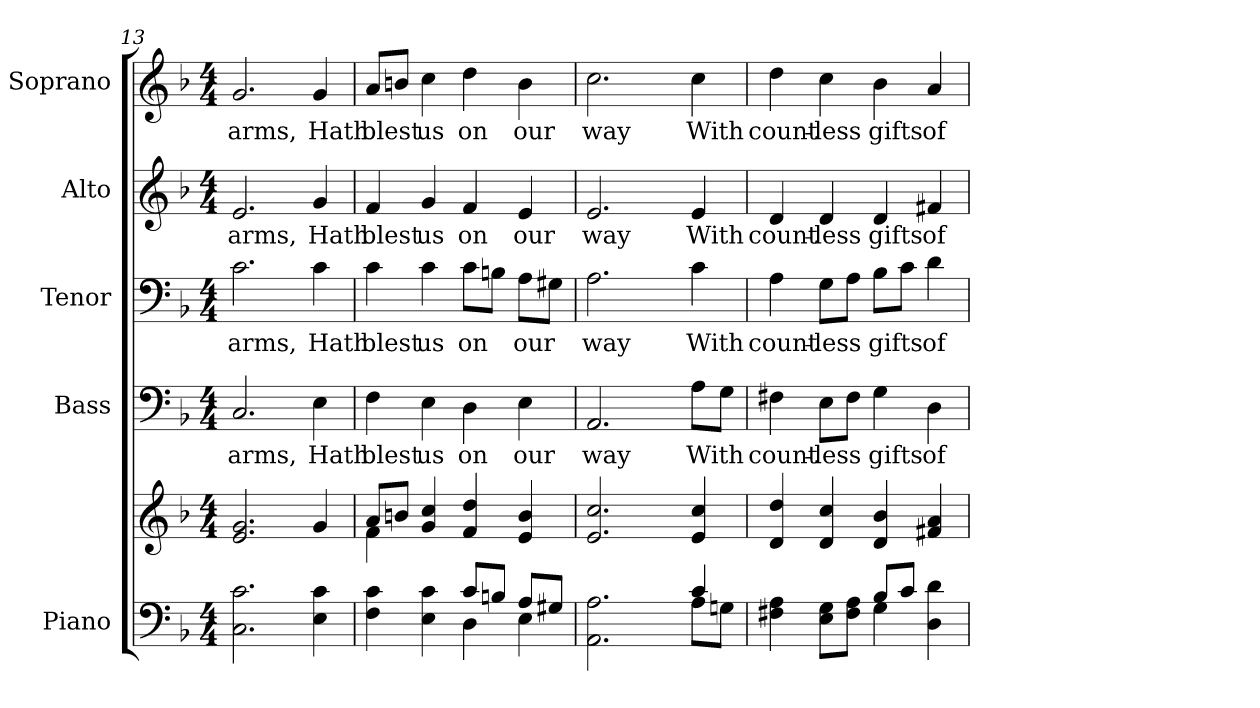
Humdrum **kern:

**kern	**kern	**kern	**text	**kern	**text	**kern	**text	**kern	**text
*part5	*part5	*part4	*part4	*part3	*part3	*part2	*part2	*part1	*part1
*staff6	*staff5	*staff4	*staff4	*staff3	*staff3	*staff2	*staff2	*staff1	*staff1
*I"Piano	*	*I"Bass	*	*I"Tenor	*	*I"Alto	*	*I"Soprano	*
*I'Pno.	*	*I'B.	*	*I'T.	*	*I'A.	*	*I'S.	*
*clefF4	*clefG2	*clefF4	*	*clefF4	*	*clefG2	*	*clefG2	*
*k[b-]	*k[b-]	*k[b-]	*	*k[b-]	*	*k[b-]	*	*k[b-]	*
*F:	*F:	*F:	*	*F:	*	*F:	*	*F:	*
*M4/4	*M4/4	*M4/4	*	*M4/4	*	*M4/4	*	*M4/4	*
=13	=13	=13	=13	=13	=13	=13	=13	=13	=13
!	!	!	!LO:LY:b:color=#000000	!	!	!	!	!	!
!	!	!	!	!	!LO:LY:b:color=#000000	!	!	!	!
!	!	!	!	!	!	!	!LO:LY:b:color=#000000	!	!
!	!	!	!	!	!	!	!	!	!LO:LY:b:color=#000000
2.Ci\ 2.ci	2.ei/ 2.gi	2.Ci/	arms,	2.ci\	arms,	2.ei/	arms,	2.gi/	arms,
!	!	!	!LO:LY:b:color=#000000	!	!	!	!	!	!
!	!	!	!	!	!LO:LY:b:color=#000000	!	!	!	!
!	!	!	!	!	!	!	!LO:LY:b:color=#000000	!	!
!	!	!	!	!	!	!	!	!	!LO:LY:b:color=#000000
4Ei\ 4ci	4gi/	4Ei\	Hath	4ci\	Hath	4gi/	Hath	4gi/	Hath
!!LO:PB:g=z
=14	=14	=14	=14	=14	=14	=14	=14	=14	=14
*^	*^	*	*	*	*	*	*	*	*
!	!	!	!	!	!LO:LY:b:color=#000000	!	!	!	!	!	!
!	!	!	!	!	!	!	!LO:LY:b:color=#000000	!	!	!	!
!	!	!	!	!	!	!	!	!	!LO:LY:b:color=#000000	!	!
!	!	!	!	!	!	!	!	!	!	!	!LO:LY:b:color=#000000
4Fi\ 4ci	2ryy	8ai/L	4fi\	4Fi\	blest	4ci\	blest	4fi/	blest	8ai/L	blest
.	.	8bni/J	.	.	.	.	.	.	.	8bni/J	.
!	!	!	!	!	!LO:LY:b:color=#000000	!	!	!	!	!	!
!	!	!	!	!	!	!	!LO:LY:b:color=#000000	!	!	!	!
!	!	!	!	!	!	!	!	!	!LO:LY:b:color=#000000	!	!
!	!	!	!	!	!	!	!	!	!	!	!LO:LY:b:color=#000000
4Ei\ 4ci	.	4gi/ 4cci	4ryy	4Ei\	us	4ci\	us	4gi/	us	4cci\	us
!	!	!	!	!	!LO:LY:b:color=#000000	!	!	!	!	!	!
!	!	!	!	!	!	!	!LO:LY:b:color=#000000	!	!	!	!
!	!	!	!	!	!	!	!	!	!LO:LY:b:color=#000000	!	!
!	!	!	!	!	!	!	!	!	!	!	!LO:LY:b:color=#000000
8ci/L	4Di\	4fi/ 4ddi	2ryy	4Di\	on	8ci\L	on	4fi/	on	4ddi\	on
8Bni/J	.	.	.	.	.	8Bni\J	.	.	.	.	.
!	!	!	!	!	!LO:LY:b:color=#000000	!	!	!	!	!	!
!	!	!	!	!	!	!	!LO:LY:b:color=#000000	!	!	!	!
!	!	!	!	!	!	!	!	!	!LO:LY:b:color=#000000	!	!
!	!	!	!	!	!	!	!	!	!	!	!LO:LY:b:color=#000000
8Ai/L	4Ei\	4ei/ 4bi	.	4Ei\	our	8Ai\L	our	4ei/	our	4bi\	our
8G#Xi/J	.	.	.	.	.	8G#Xi\J	.	.	.	.	.
*	*	*v	*v	*	*	*	*	*	*	*	*
=15	=15	=15	=15	=15	=15	=15	=15	=15	=15	=15
!	!	!	!	!LO:LY:b:color=#000000	!	!	!	!	!	!
!	!	!	!	!	!	!LO:LY:b:color=#000000	!	!	!	!
!	!	!	!	!	!	!	!	!LO:LY:b:color=#000000	!	!
!	!	!	!	!	!	!	!	!	!	!LO:LY:b:color=#000000
2.AAi\ 2.Ai	2ryy	2.ei/ 2.cci	2.AAi/	way	2.Ai\	way	2.ei/	way	2.cci\	way
.	4ryy	.	.	.	.	.	.	.	.	.
!	!	!	!	!LO:LY:b:color=#000000	!	!	!	!	!	!
!	!	!	!	!	!	!LO:LY:b:color=#000000	!	!	!	!
!	!	!	!	!	!	!	!	!LO:LY:b:color=#000000	!	!
!	!	!	!	!	!	!	!	!	!	!LO:LY:b:color=#000000
4ci/	8Ai\L	4ei/ 4cci	8Ai\L	With	4ci\	With	4ei/	With	4cci\	With
.	8Gni\J	.	8Gi\J	.	.	.	.	.	.	.
!!LO:PB:g=z
=16	=16	=16	=16	=16	=16	=16	=16	=16	=16	=16
!	!	!	!	!LO:LY:b:color=#000000	!	!	!	!	!	!
!	!	!	!	!	!	!LO:LY:b:color=#000000	!	!	!	!
!	!	!	!	!	!	!	!	!LO:LY:b:color=#000000	!	!
!	!	!	!	!	!	!	!	!	!	!LO:LY:b:color=#000000
4F#Xi\ 4Ai	2ryy	4di/ 4ddi	4F#Xi\	count-	4Ai\	count-	4di/	count-	4ddi\	count-
!	!	!	!	!LO:LY:b:color=#000000	!	!	!	!	!	!
!	!	!	!	!	!	!LO:LY:b:color=#000000	!	!	!	!
!	!	!	!	!	!	!	!	!LO:LY:b:color=#000000	!	!
!	!	!	!	!	!	!	!	!	!	!LO:LY:b:color=#000000
8Ei\ 8GiL	.	4di/ 4cci	8Ei\L	-less	8Gi\L	-less	4di/	-less	4cci\	-less
8F#i\ 8AiJ	.	.	8F#i\J	.	8Ai\J	.	.	.	.	.
!	!	!	!	!LO:LY:b:color=#000000	!	!	!	!	!	!
!	!	!	!	!	!	!LO:LY:b:color=#000000	!	!	!	!
!	!	!	!	!	!	!	!	!LO:LY:b:color=#000000	!	!
!	!	!	!	!	!	!	!	!	!	!LO:LY:b:color=#000000
8B-i/L	4Gi\	4di/ 4b-i	4Gi\	gifts	8B-i\L	gifts	4di/	gifts	4b-i\	gifts
8ci/J	.	.	.	.	8ci\J	.	.	.	.	.
!	!	!	!	!LO:LY:b:color=#000000	!	!	!	!	!	!
!	!	!	!	!	!	!LO:LY:b:color=#000000	!	!	!	!
!	!	!	!	!	!	!	!	!LO:LY:b:color=#000000	!	!
!	!	!	!	!	!	!	!	!	!	!LO:LY:b:color=#000000
4Di\ 4di	4ryy	4f#Xi/ 4ai	4Di\	of	4di\	of	4f#Xi/	of	4ai/	of
*v	*v	*	*	*	*	*	*	*	*	*
=	=	=	=	=	=	=	=	=	=
*-	*-	*-	*-	*-	*-	*-	*-	*-	*-
